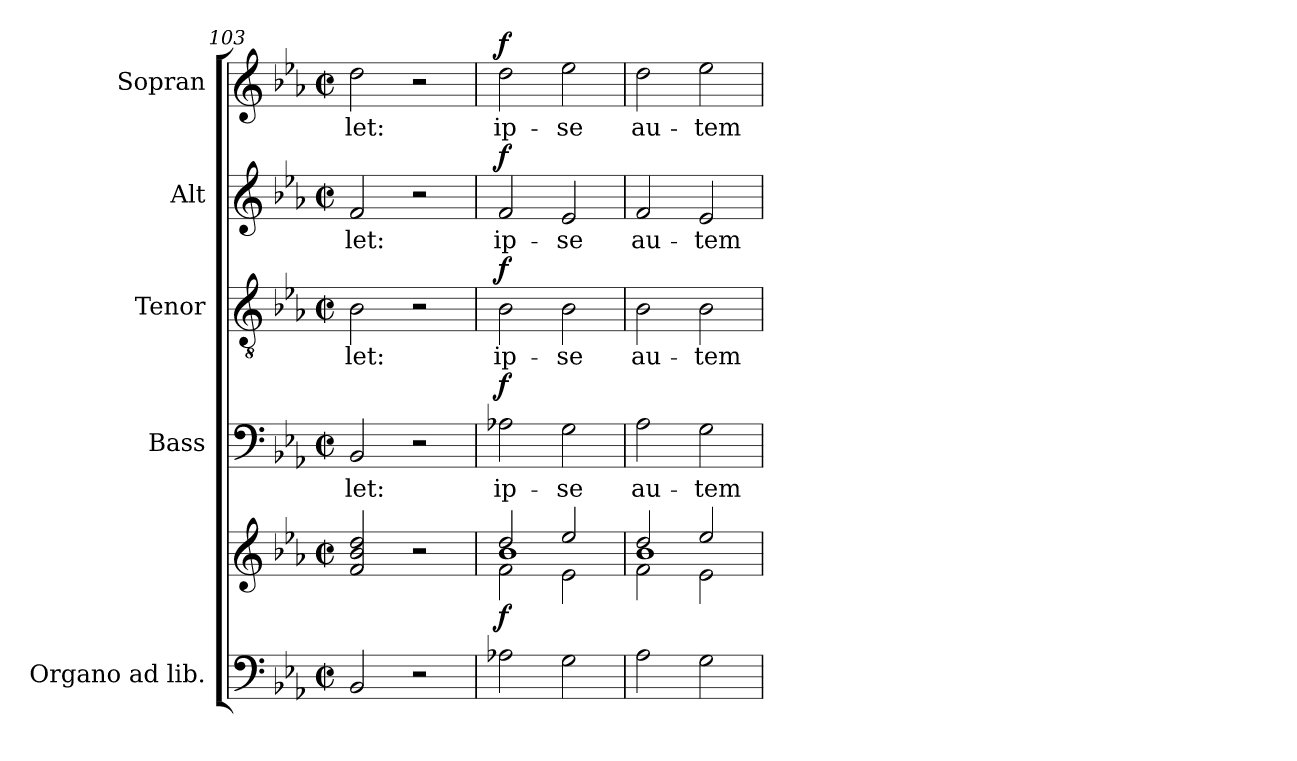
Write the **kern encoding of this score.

**kern	**kern	**dynam	**kern	**text	**dynam	**kern	**text	**dynam	**kern	**text	**dynam	**kern	**text	**dynam
*part5	*part5	*part5	*part4	*part4	*part4	*part3	*part3	*part3	*part2	*part2	*part2	*part1	*part1	*part1
*staff6	*staff5	*staff5/6	*staff4	*staff4	*staff4	*staff3	*staff3	*staff3	*staff2	*staff2	*staff2	*staff1	*staff1	*staff1
*I"Organo ad lib.	*	*	*I"Bass	*	*	*I"Tenor	*	*	*I"Alt	*	*	*I"Sopran	*	*
*	*	*	*I'B.	*	*	*I'T.	*	*	*I'A.	*	*	*I'S.	*	*
*clefF4	*clefG2	*	*clefF4	*	*	*clefGv2	*	*	*clefG2	*	*	*clefG2	*	*
*k[b-e-a-]	*k[b-e-a-]	*	*k[b-e-a-]	*	*	*k[b-e-a-]	*	*	*k[b-e-a-]	*	*	*k[b-e-a-]	*	*
*E-:	*E-:	*	*E-:	*	*	*E-:	*	*	*E-:	*	*	*E-:	*	*
*M2/2	*M2/2	*	*M2/2	*	*	*M2/2	*	*	*M2/2	*	*	*M2/2	*	*
*met(c|)	*met(c|)	*	*met(c|)	*	*	*met(c|)	*	*	*met(c|)	*	*	*met(c|)	*	*
=103	=103	=103	=103	=103	=103	=103	=103	=103	=103	=103	=103	=103	=103	=103
!	!	!	!	!LO:LY:b	!	!	!LO:LY:b	!	!	!LO:LY:b	!	!	!LO:LY:b	!
2BB-/	2f/ 2b-/ 2dd/	.	2BB-/	-let:	.	2B-\	-let:	.	2f/	-let:	.	2dd\	-let:	.
2r	2r	.	2r	.	.	2r	.	.	2r	.	.	2r	.	.
=104	=104	=104	=104	=104	=104	=104	=104	=104	=104	=104	=104	=104	=104	=104
*	*^	*	*	*	*	*	*	*	*	*	*	*	*	*
*	*	*^	*	*	*	*	*	*	*	*	*	*	*	*	*
!	!	!	!	!LO:DY:b	!	!LO:LY:b	!LO:DY:a	!	!LO:LY:b	!LO:DY:a	!	!LO:LY:b	!LO:DY:a	!	!LO:LY:b	!LO:DY:a
2A-X\	2dd/	2f\	1b-	f	2A-X\	ip-	f	2B-\	ip-	f	2f/	ip-	f	2dd\	ip-	f
!	!	!	!	!	!	!LO:LY:b	!	!	!LO:LY:b	!	!	!LO:LY:b	!	!	!LO:LY:b	!
2G\	2ee-/	2e-\	.	.	2G\	-se	.	2B-\	-se	.	2e-/	-se	.	2ee-\	-se	.
=105	=105	=105	=105	=105	=105	=105	=105	=105	=105	=105	=105	=105	=105	=105	=105	=105
!	!	!	!	!	!	!LO:LY:b	!	!	!LO:LY:b	!	!	!LO:LY:b	!	!	!LO:LY:b	!
2A-\	2dd/	2f\	1b-	.	2A-\	au-	.	2B-\	au-	.	2f/	au-	.	2dd\	au-	.
!	!	!	!	!	!	!LO:LY:b	!	!	!LO:LY:b	!	!	!LO:LY:b	!	!	!LO:LY:b	!
2G\	2ee-/	2e-\	.	.	2G\	-tem	.	2B-\	-tem	.	2e-/	-tem	.	2ee-\	-tem	.
*	*v	*v	*v	*	*	*	*	*	*	*	*	*	*	*	*	*
=	=	=	=	=	=	=	=	=	=	=	=	=	=	=
*-	*-	*-	*-	*-	*-	*-	*-	*-	*-	*-	*-	*-	*-	*-
